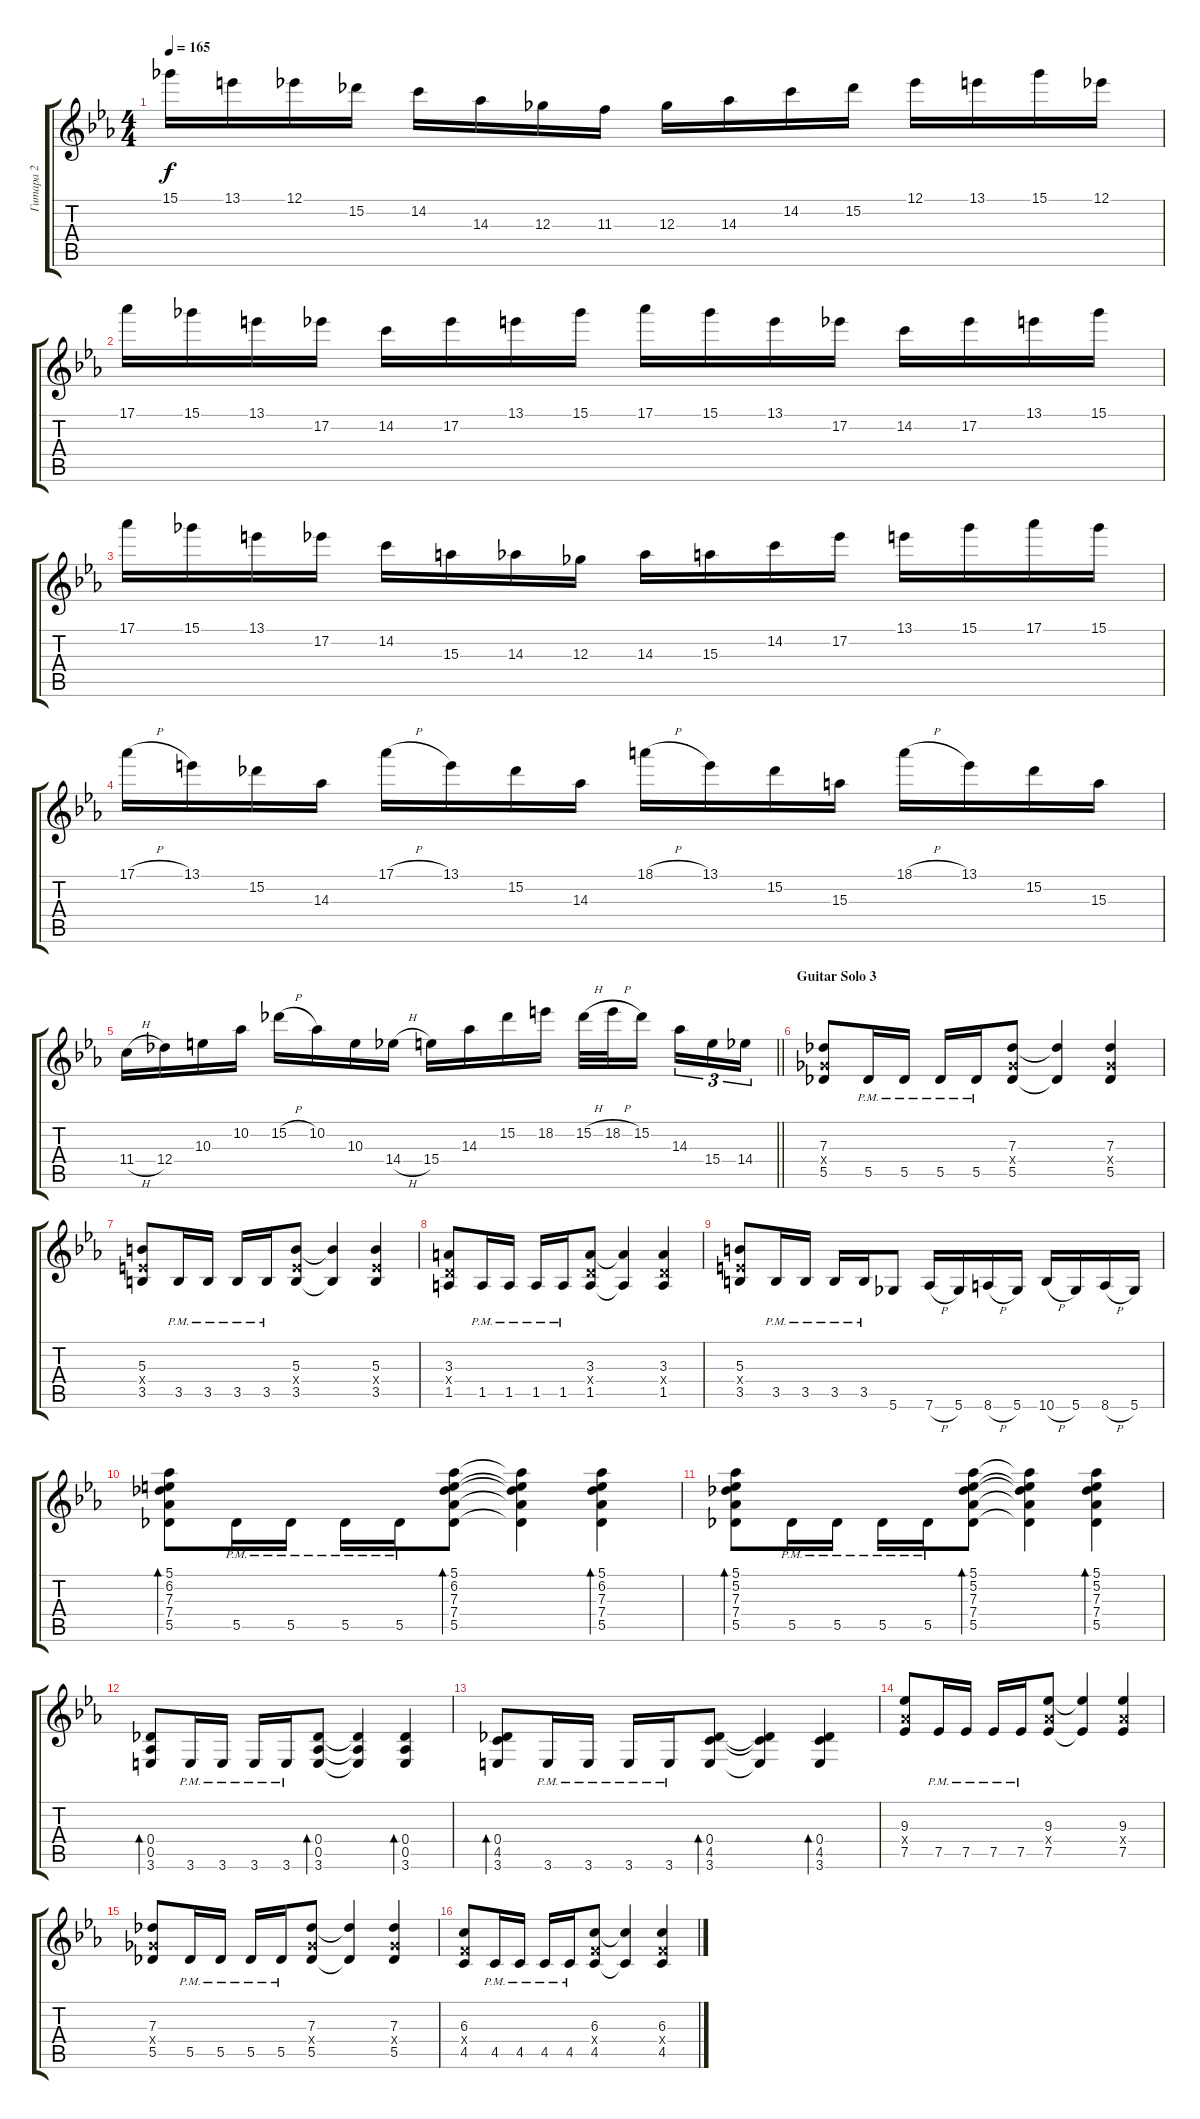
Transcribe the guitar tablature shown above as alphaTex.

\track ("Гитара 2" "Гитара 2") {instrument distortionguitar}
\staff {score tabs}
\tuning (Eb4 Bb3 Gb3 Db3 Ab2 Db2) {hide}
\ts (4 4)
\tempo 165
\clef g2
\ks cminor
15.1.16{dy f} 13.1.16 12.1.16 15.2.16 14.2.16 14.3.16 12.3.16 11.3.16 12.3.16 14.3.16 14.2.16 15.2.16 12.1.16 13.1.16 15.1.16 12.1.16 |
17.1.16 15.1.16 13.1.16 17.2.16 14.2.16 17.2.16 13.1.16 15.1.16 17.1.16 15.1.16 13.1.16 17.2.16 14.2.16 17.2.16 13.1.16 15.1.16 |
17.1.16 15.1.16 13.1.16 17.2.16 14.2.16 15.3.16 14.3.16 12.3.16 14.3.16 15.3.16 14.2.16 17.2.16 13.1.16 15.1.16 17.1.16 15.1.16 |
17.1{h}.16 13.1.16 15.2.16 14.3.16 17.1{h}.16 13.1.16 15.2.16 14.3.16 18.1{h}.16 13.1.16 15.2.16 15.3.16 18.1{h}.16 13.1.16 15.2.16 15.3.16 |
\barLineRight lightlight
11.4{h}.16 12.4.16 10.3.16 10.2.16 15.2{h}.16 10.2.16 10.3.16 14.4{h}.16 15.4.16 14.3.16 15.2.16 18.2.16 15.2{h}.32 18.2{h}.32 15.2.16{beam splitsecondary} 14.3.16{tu (3 2)} 15.4.16{tu (3 2)} 14.4.16{tu (3 2)} |
\section ("" "Guitar Solo 3")
(7.3 5.4{x} 5.5).8{volume 6} 5.5{pm}.16 5.5{pm}.16 5.5{pm}.16 5.5{pm}.16 (7.3 5.4{x} 5.5).8 (7.3{t} 5.5{t}).4 (7.3 5.4{x} 5.5).4 |
(5.3 3.4{x} 3.5).8 3.5{pm}.16 3.5{pm}.16 3.5{pm}.16 3.5{pm}.16 (5.3 3.4{x} 3.5).8 (5.3{t} 3.5{t}).4 (5.3 3.4{x} 3.5).4 |
(3.3 1.4{x} 1.5).8 1.5{pm}.16 1.5{pm}.16 1.5{pm}.16 1.5{pm}.16 (3.3 1.4{x} 1.5).8 (3.3{t} 1.5{t}).4 (3.3 1.4{x} 1.5).4 |
(5.3 3.4{x} 3.5).8 3.5{pm}.16 3.5{pm}.16 3.5{pm}.16 3.5{pm}.16 5.6.8 7.6{h}.16 5.6.16 8.6{h}.16 5.6.16 10.6{h}.16 5.6.16 8.6{h}.16 5.6.16 |
(5.1 6.2 7.3 7.4 5.5).8{bd 60} 5.5{pm}.16 5.5{pm}.16 5.5{pm}.16 5.5{pm}.16 (5.1 6.2 7.3 7.4 5.5).8{bd 60} (5.1{t} 6.2{t} 7.3{t} 7.4{t} 5.5{t}).4 (5.1 6.2 7.3 7.4 5.5).4{bd 60} |
(5.1 5.2 7.3 7.4 5.5).8{bd 60} 5.5{pm}.16 5.5{pm}.16 5.5{pm}.16 5.5{pm}.16 (5.1 5.2 7.3 7.4 5.5).8{bd 60} (5.1{t} 5.2{t} 7.3{t} 7.4{t} 5.5{t}).4 (5.1 5.2 7.3 7.4 5.5).4{bd 60} |
(0.4 0.5 3.6).8{bd 60} 3.6{pm}.16 3.6{pm}.16 3.6{pm}.16 3.6{pm}.16 (0.4 0.5 3.6).8{bd 60} (0.4{t} 0.5{t} 3.6{t}).4 (0.4 0.5 3.6).4{bd 60} |
(0.4 4.5 3.6).8{bd 60} 3.6{pm}.16 3.6{pm}.16 3.6{pm}.16 3.6{pm}.16 (0.4 4.5 3.6).8{bd 60} (0.4{t} 4.5{t} 3.6{t}).4 (0.4 4.5 3.6).4{bd 60} |
(9.3 7.4{x} 7.5).8 7.5{pm}.16 7.5{pm}.16 7.5{pm}.16 7.5{pm}.16 (9.3 7.4{x} 7.5).8 (9.3{t} 7.5{t}).4 (9.3 7.4{x} 7.5).4 |
(7.3 5.4{x} 5.5).8 5.5{pm}.16 5.5{pm}.16 5.5{pm}.16 5.5{pm}.16 (7.3 5.4{x} 5.5).8 (7.3{t} 5.5{t}).4 (7.3 5.4{x} 5.5).4 |
(6.3 4.4{x} 4.5).8 4.5{pm}.16 4.5{pm}.16 4.5{pm}.16 4.5{pm}.16 (6.3 4.4{x} 4.5).8 (6.3{t} 4.5{t}).4 (6.3 4.4{x} 4.5).4
